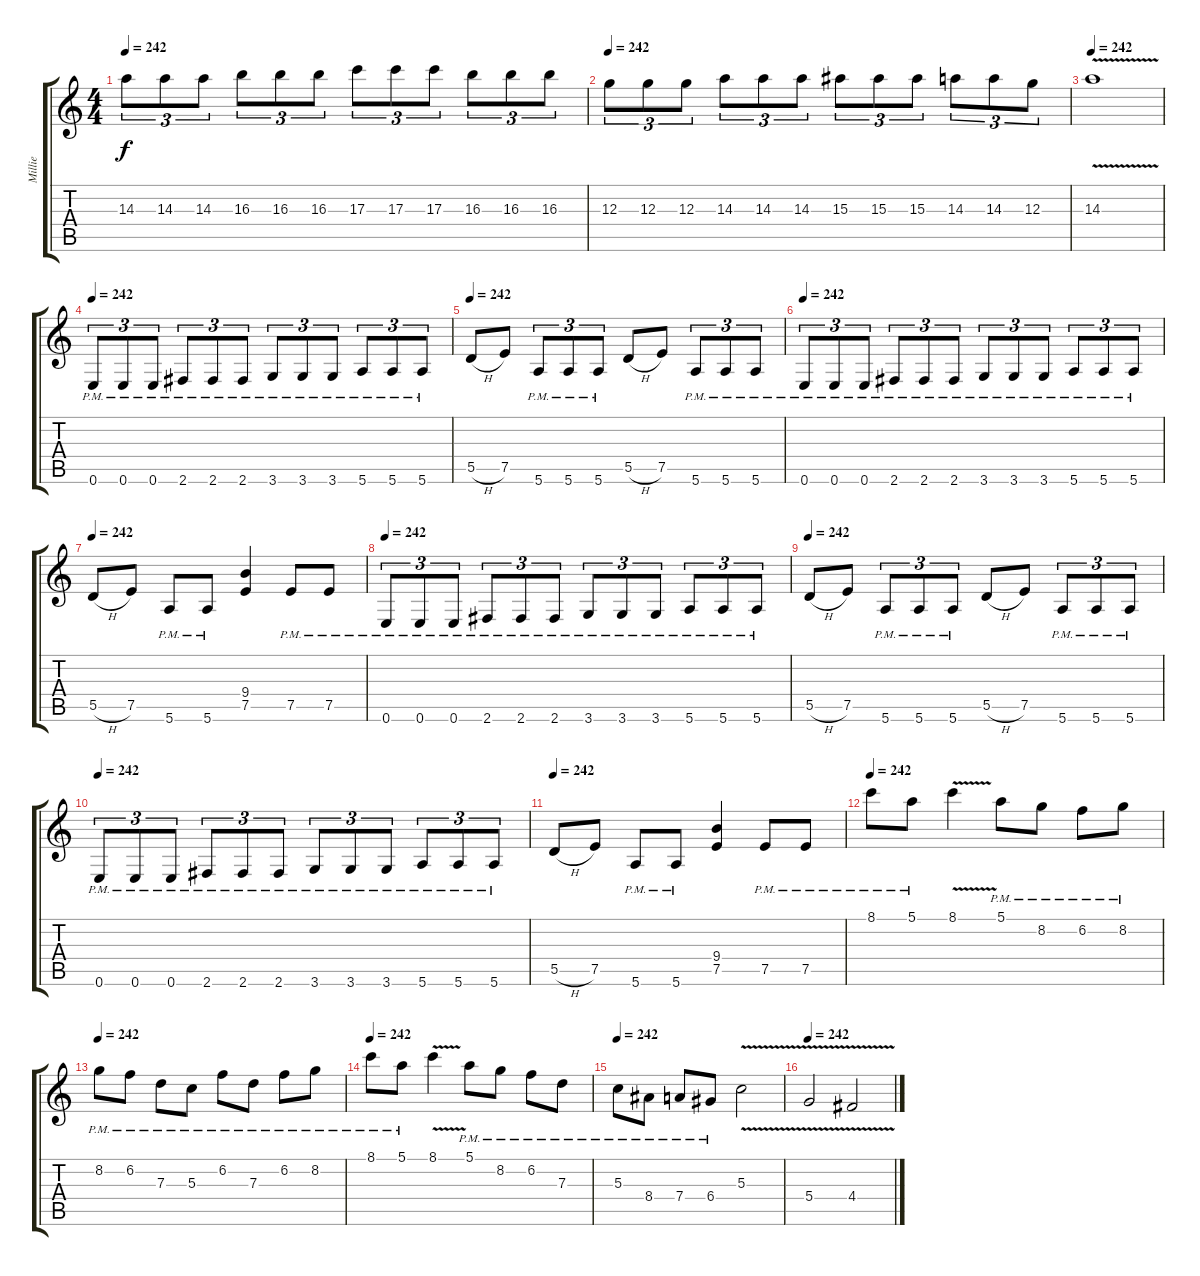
\track ("Millie" "Millie") {instrument distortionguitar}
\staff {score tabs}
\tuning (E4 B3 G3 D3 A2 E2) {hide}
\ts (4 4)
\tempo 242
\clef g2
\ks c
14.3.8{tu (3 2) dy f} 14.3.8{tu (3 2)} 14.3.8{tu (3 2)} 16.3.8{tu (3 2)} 16.3.8{tu (3 2)} 16.3.8{tu (3 2)} 17.3.8{tu (3 2)} 17.3.8{tu (3 2)} 17.3.8{tu (3 2)} 16.3.8{tu (3 2)} 16.3.8{tu (3 2)} 16.3.8{tu (3 2)} |
\tempo 242
12.3.8{tu (3 2)} 12.3.8{tu (3 2)} 12.3.8{tu (3 2)} 14.3.8{tu (3 2)} 14.3.8{tu (3 2)} 14.3.8{tu (3 2)} 15.3.8{tu (3 2)} 15.3.8{tu (3 2)} 15.3.8{tu (3 2)} 14.3.8{tu (3 2)} 14.3.8{tu (3 2)} 12.3.8{tu (3 2)} |
\tempo 242
14.3{v}.1 |
\tempo 242
0.6{pm}.8{tu (3 2)} 0.6{pm}.8{tu (3 2)} 0.6{pm}.8{tu (3 2)} 2.6{pm}.8{tu (3 2)} 2.6{pm}.8{tu (3 2)} 2.6{pm}.8{tu (3 2)} 3.6{pm}.8{tu (3 2)} 3.6{pm}.8{tu (3 2)} 3.6{pm}.8{tu (3 2)} 5.6{pm}.8{tu (3 2)} 5.6{pm}.8{tu (3 2)} 5.6{pm}.8{tu (3 2)} |
\tempo 242
5.5{h}.8 7.5.8 5.6{pm}.8{tu (3 2)} 5.6{pm}.8{tu (3 2)} 5.6{pm}.8{tu (3 2)} 5.5{h}.8 7.5.8 5.6{pm}.8{tu (3 2)} 5.6{pm}.8{tu (3 2)} 5.6{pm}.8{tu (3 2)} |
\tempo 242
0.6{pm}.8{tu (3 2)} 0.6{pm}.8{tu (3 2)} 0.6{pm}.8{tu (3 2)} 2.6{pm}.8{tu (3 2)} 2.6{pm}.8{tu (3 2)} 2.6{pm}.8{tu (3 2)} 3.6{pm}.8{tu (3 2)} 3.6{pm}.8{tu (3 2)} 3.6{pm}.8{tu (3 2)} 5.6{pm}.8{tu (3 2)} 5.6{pm}.8{tu (3 2)} 5.6{pm}.8{tu (3 2)} |
\tempo 242
5.5{h}.8 7.5.8 5.6{pm}.8 5.6{pm}.8 (9.4 7.5).4 7.5{pm}.8 7.5{pm}.8 |
\tempo 242
0.6{pm}.8{tu (3 2)} 0.6{pm}.8{tu (3 2)} 0.6{pm}.8{tu (3 2)} 2.6{pm}.8{tu (3 2)} 2.6{pm}.8{tu (3 2)} 2.6{pm}.8{tu (3 2)} 3.6{pm}.8{tu (3 2)} 3.6{pm}.8{tu (3 2)} 3.6{pm}.8{tu (3 2)} 5.6{pm}.8{tu (3 2)} 5.6{pm}.8{tu (3 2)} 5.6{pm}.8{tu (3 2)} |
\tempo 242
5.5{h}.8 7.5.8 5.6{pm}.8{tu (3 2)} 5.6{pm}.8{tu (3 2)} 5.6{pm}.8{tu (3 2)} 5.5{h}.8 7.5.8 5.6{pm}.8{tu (3 2)} 5.6{pm}.8{tu (3 2)} 5.6{pm}.8{tu (3 2)} |
\tempo 242
0.6{pm}.8{tu (3 2)} 0.6{pm}.8{tu (3 2)} 0.6{pm}.8{tu (3 2)} 2.6{pm}.8{tu (3 2)} 2.6{pm}.8{tu (3 2)} 2.6{pm}.8{tu (3 2)} 3.6{pm}.8{tu (3 2)} 3.6{pm}.8{tu (3 2)} 3.6{pm}.8{tu (3 2)} 5.6{pm}.8{tu (3 2)} 5.6{pm}.8{tu (3 2)} 5.6{pm}.8{tu (3 2)} |
\tempo 242
5.5{h}.8 7.5.8 5.6{pm}.8 5.6{pm}.8 (9.4 7.5).4 7.5{pm}.8 7.5{pm}.8 |
\tempo 242
8.1{pm}.8 5.1{pm}.8 8.1{v}.4 5.1{pm}.8 8.2{pm}.8 6.2{pm}.8 8.2{pm}.8 |
\tempo 242
8.2{pm}.8 6.2{pm}.8 7.3{pm}.8 5.3{pm}.8 6.2{pm}.8 7.3{pm}.8 6.2{pm}.8 8.2{pm}.8 |
\tempo 242
8.1{pm}.8 5.1{pm}.8 8.1{v}.4 5.1{pm}.8 8.2{pm}.8 6.2{pm}.8 7.3{pm}.8 |
\tempo 242
5.3{pm}.8 8.4{pm}.8 7.4{pm}.8 6.4{pm}.8 5.3{v}.2 |
\tempo 242
5.4{v}.2 4.4{v}.2
